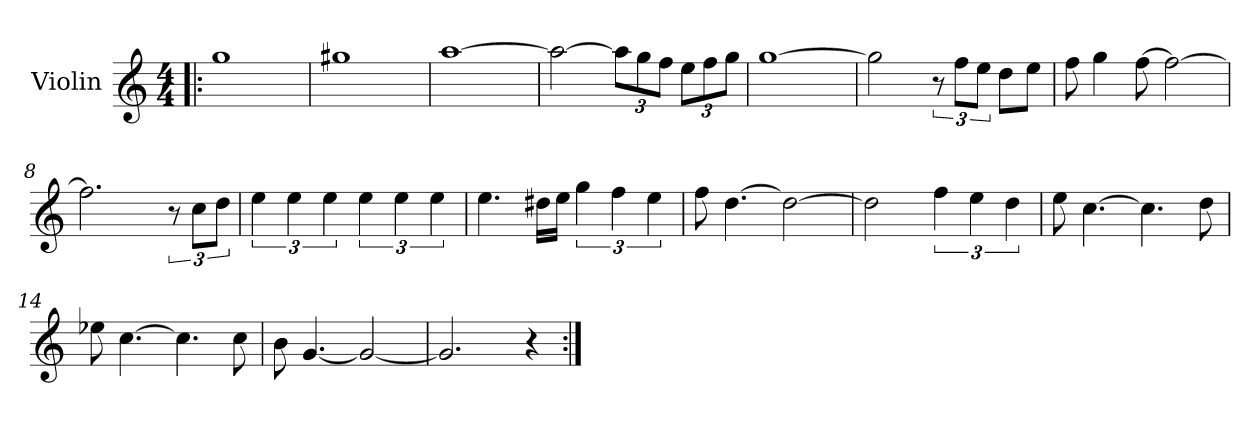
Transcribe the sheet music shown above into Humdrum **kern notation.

**kern
*part1
*staff1
*I"Violin
*I'Vln
*k[]
*C:
*M4/4
=1!|:
1gg
=2
1gg#X
=3
[1aa
=4
2aa\_
*Xbrackettup
12aa\L]
12gg\
12ff\J
12ee\L
12ff\
12gg\J
!!LO:LB:g=z
=5
[1gg
=6
2gg\]
*brackettup
12r
12ff\L
12ee\J
8dd\L
8ee\J
=7
8ff\
4gg\
[8ff\
2ff\_
=8
2.ff\]
12r
12cc\L
12dd\J
!!LO:LB:g=z
=9
6ee\
6ee\
6ee\
6ee\
6ee\
6ee\
=10
4.ee\
16dd#X\LL
16ee\JJ
6gg\
6ff\
6ee\
=11
8ff\
[4.dd\
2dd\_
=12
2dd\]
6ff\
6ee\
6dd\
!!LO:LB:g=z
=13
8ee\
[4.cc\
4.cc\]
8dd\
=14
8ee-X\
[4.cc\
4.cc\]
8cc\
=15
8b\
[4.g/
2g/_
=16
2.g/]
4r
=:|!
*-
